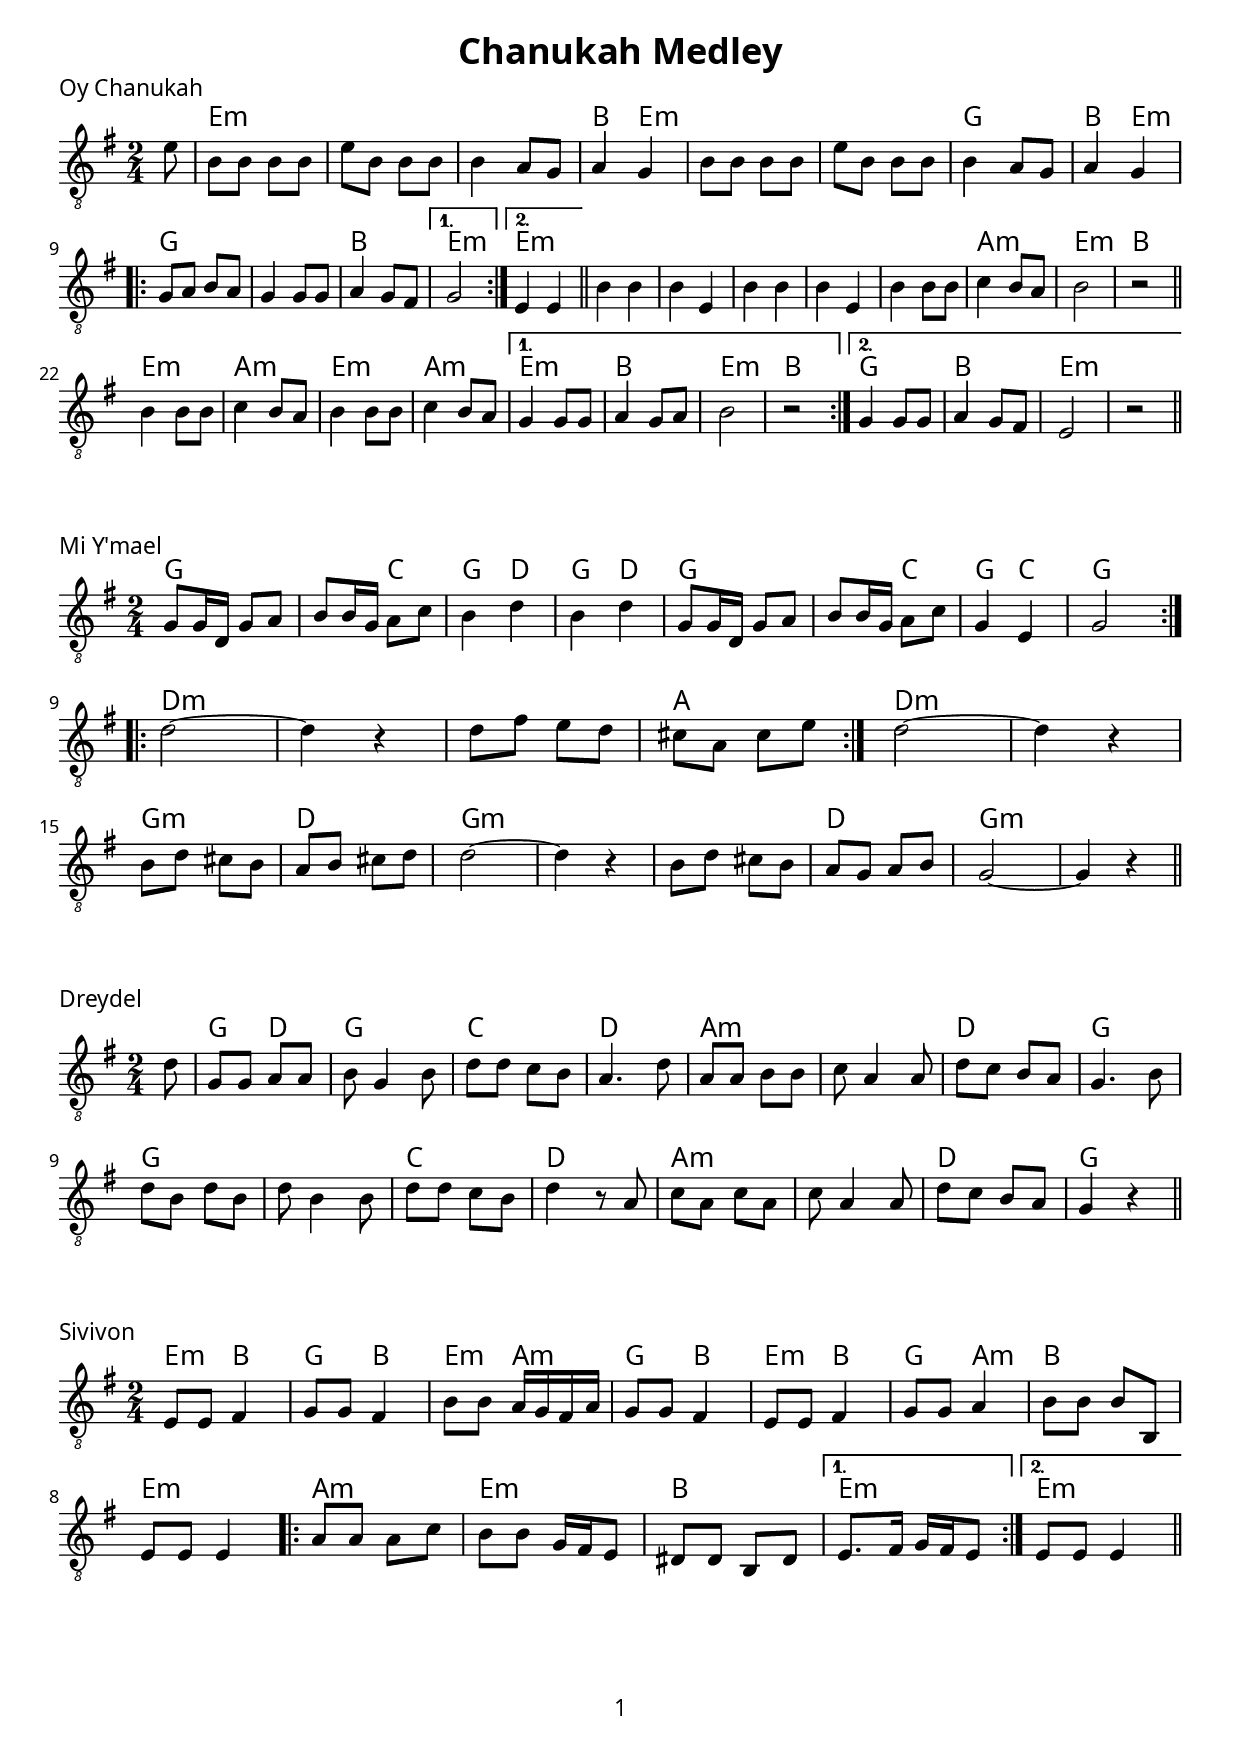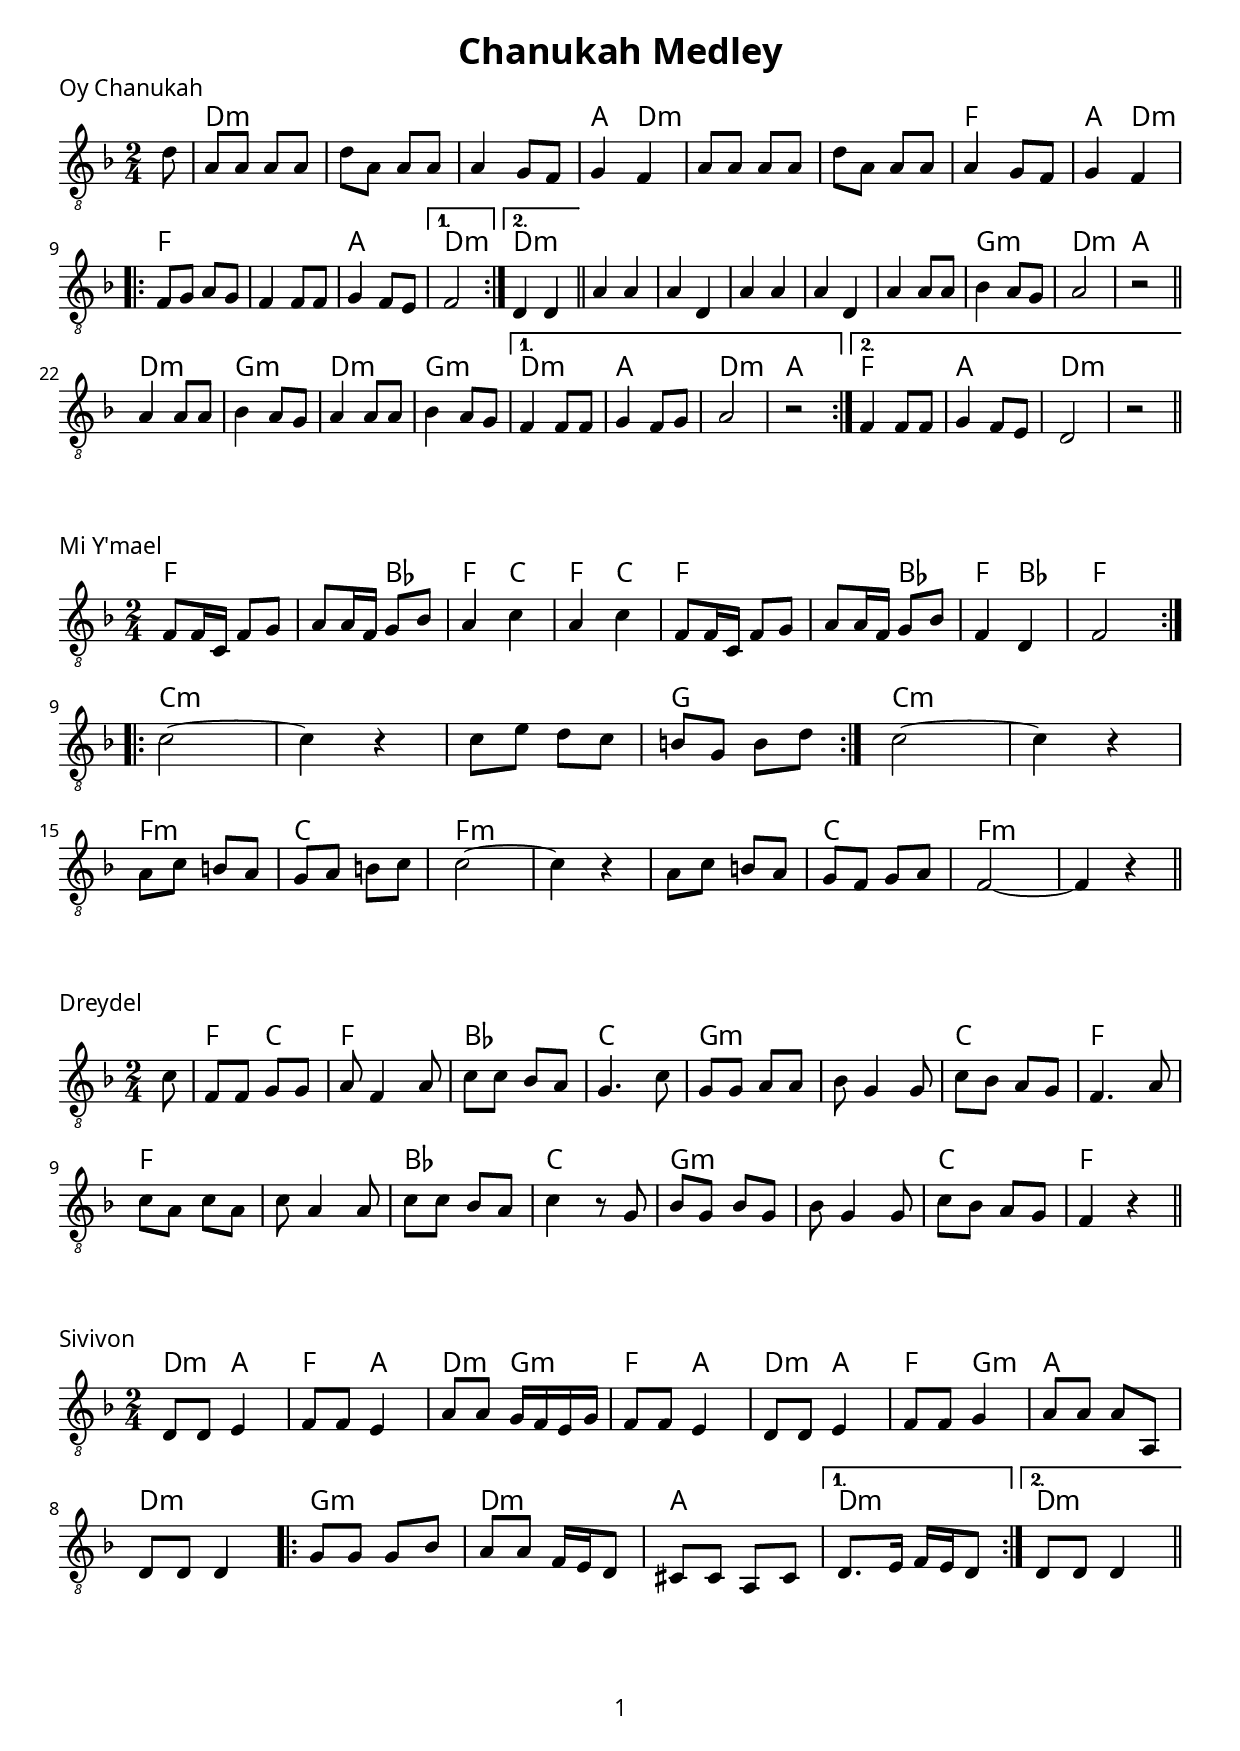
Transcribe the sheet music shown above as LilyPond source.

% DEFINIZIONI {{{
\version "2.18.2"

\header {
  title = "Chanukah Medley"
}

\paper{
  print-first-page-number = ##t
  oddHeaderMarkup = \markup \null
  evenHeaderMarkup = \markup \null
  oddFooterMarkup = \markup {
    \fill-line {
      \on-the-fly \print-page-number-check-first
      \fromproperty #'page:page-number-string
    }
  }
  evenFooterMarkup = \oddFooterMarkup
  #(set-global-staff-size 10)

  myStaffSize = #20
  fonts = #(make-pango-font-tree
  "FontAwesome"
  "FontAwesome"
  "FontAwesome"
  (/ myStaffSize 20))
}

global = {
  \key f \major
  \numericTimeSignature
  \time 2/4
  \set Score.markFormatter = #format-mark-box-alphabet
}
\layout { indent = #0 }
%}}}

% {{{ Oy Chanukah
  temaA = {
    \partial 8 d8
    a8 a a a | d a a a | a4 g8 f | g4 f | a8 a a a | d a a a | a4 g8 f | g4 f |\break
    \repeat volta 2{
      f8 g a g | f4 f8 f | g4 f8 e |
    }
    \alternative
    {
      {f2|}
      {d4 d|}
    }
    \bar "||"
    a'4 a | a d, | a' a | a d, | a' a8 a | bes4 a8 g | a2 | r2 |
    \break \bar "||"
    \repeat volta 2{
      a4 a8 a | bes4 a8 g | a4 a8 a | bes4 a8 g |
    }
    \alternative{
      {f4 f8 f | g4 f8 g | a2 | r2 |}
      {f4 f8 f | g4 f8 e | d2 | r2 |}
    }
    \bar "||"
  }

  accordiA = \chordmode{
    \set chordChanges = ##t
    \partial 8 s8
    d2:m | d2:m | d2:m | a4 d4:m | d2:m | d2:m | f2 | a4 d4:m |
    \repeat volta 2{
      f2 | f2 | a2 |
    }
    \alternative
    {
      { d2:m |}
      {\once \set chordChanges = ##f d2:m |}
    }
    \bar "||"
    d2:m | d2:m | d2:m | d2:m | d2:m | g2:m | d2:m | a2 |
    \bar "||"
    \repeat volta 2{
      d2:m | g2:m | d2:m | g2:m |
    }
    \alternative{
      {d2:m | a2 | d2:m | a2 |}
      {f2 | a2 | d2:m | d2:m |}
    }
  }
% }}}

% {{{ Mi Y'mael
  temaB ={
    \repeat volta 2{
      f,8 f16 c f8 g | a a16 f g8 bes | a4 c4 | a c | f,8 f16 c f8 g | a a16 f g8 bes | f4 d4 | f2 |
    }
    \break
    \repeat volta 2 {c'2~ | c4 r4 | c8 e d c | b g b d |}
    c2~ | c4 r4 | \break
    a8 c b a | g a b c | c2~ | c4 r4 | a8 c b a | g f g a | f2~ | f4 r4 |
    \bar "||"
  }

  accordiB = \chordmode{
    \set chordChanges = ##t
    \repeat volta 2{
      f2 | f4 bes4 | f4 c4 | f4 c4 | f2 | f4 bes4 | f4 bes4 | f2 |
    }
    \repeat volta 2 {c2:m | c2:m | c2:m | g2 |}
    c2:m | c2:m | f2:m | c | f2:m | f2:m | f2:m | c2 | f2:m | f2:m |
  }
%}}}

% {{{ Dreydel
  temaC ={
    \partial 8 c8
    f,8 f g g | a f4 a8 | c8 c bes a | g4. c8 | g g a a | bes8 g4 g8 | c bes a g | f4. a8 |
    c8 a c a | c a4 a8 | c8 c bes a | c4 r8 g8 | bes8 g bes8 g | bes8 g4 g8 | c8 bes a g | f4 r4 |
    \bar "||"
  }

  accordiC = \chordmode{
    \set chordChanges = ##t
    \partial 8 s8
    f4 c4 | f2 | bes2 | c2 | g2:m | g2:m | c2 | f2|
    f2 | f2 | bes2 | c2 | g2:m | g2:m | c2 | f2 |
  }
%}}}

% {{{ Sivivon
  temaD ={
    d,8 d e4 | f8 f e4 | a8 a g16 f e g | f8 f e4 | d8 d e4 | f8 f g4 | a8 a a a, | d8 d d4 |
    \repeat volta 2{
      g8 g g bes | a8 a f16 e d8 | cis8 cis a cis | 
    }
    \alternative{
      {d8. e16 f e d8 |}
      {d8 d d4}
    }
    \bar "||"
  }

  accordiD = \chordmode{
    \set chordChanges = ##t
    d4:m a4 | f4 a4 | d4:m g4:m | f4 a4 | d4:m a4 | f4 g4:m | a2 | d2:m |
    \repeat volta 2{
      g2:m | d2:m | a2 |
    }
    \alternative{
      {d2:m|}
      {d2:m|}
    }
  }
%}}}

% SCORE {{{
temaPartA = \new Staff \with {
  instrumentName = ""
  midiInstrument = "piano"
} { \clef "treble_8" \relative c' {\global \temaA }}

chordsPartA ={
  \new ChordNames {
    \accordiA
  }
}

temaPartB = \new Staff \with {
  instrumentName = ""
  midiInstrument = "piano"
} { \clef "treble_8" \relative c' {\global \temaB }}

chordsPartB ={
  \new ChordNames {
    \accordiB
  }
}

temaPartC = \new Staff \with {
  instrumentName = ""
  midiInstrument = "piano"
} { \clef "treble_8" \relative c' {\global \temaC }}

chordsPartC ={
  \new ChordNames {
    \accordiC
  }
}

temaPartD = \new Staff \with {
  instrumentName = ""
  midiInstrument = "piano"
} { \clef "treble_8" \relative c' {\global \temaD }}

chordsPartD ={
  \new ChordNames {
    \accordiD
  }
}

\book{
  \bookOutputSuffix "Score"
  \score{ 
    <<
      \chordsPartA
      \temaPartA
    >>
    \header {piece = "Oy Chanukah"}
  }

  \score{ 
    <<
      \chordsPartB
      \temaPartB
    >>
    \header {piece = "Mi Y'mael"}
  }

  \score{ 
    <<
      \chordsPartC
      \temaPartC
    >>
    \header {piece = "Dreydel"}
  }

  \score{ 
    <<
      \chordsPartD
      \temaPartD
    >>
    \header {piece = "Sivivon"}
  }
}

\book{
  \bookOutputSuffix "Bb"
  \score{ 
    <<
      \transpose c d { \chordsPartA }
      \transpose c d { \temaPartA }
    >>
    \header {piece = "Oy Chanukah"}
  }

  \score{ 
    <<
      \transpose c d { \chordsPartB }
      \transpose c d { \temaPartB }
    >>
    \header {piece = "Mi Y'mael"}
  }

  \score{ 
    <<
      \transpose c d { \chordsPartC }
      \transpose c d { \temaPartC }
    >>
    \header {piece = "Dreydel"}
  }

  \score{ 
    <<
      \transpose c d { \chordsPartD }
      \transpose c d { \temaPartD }
    >>
    \header {piece = "Sivivon"}
  }
}
